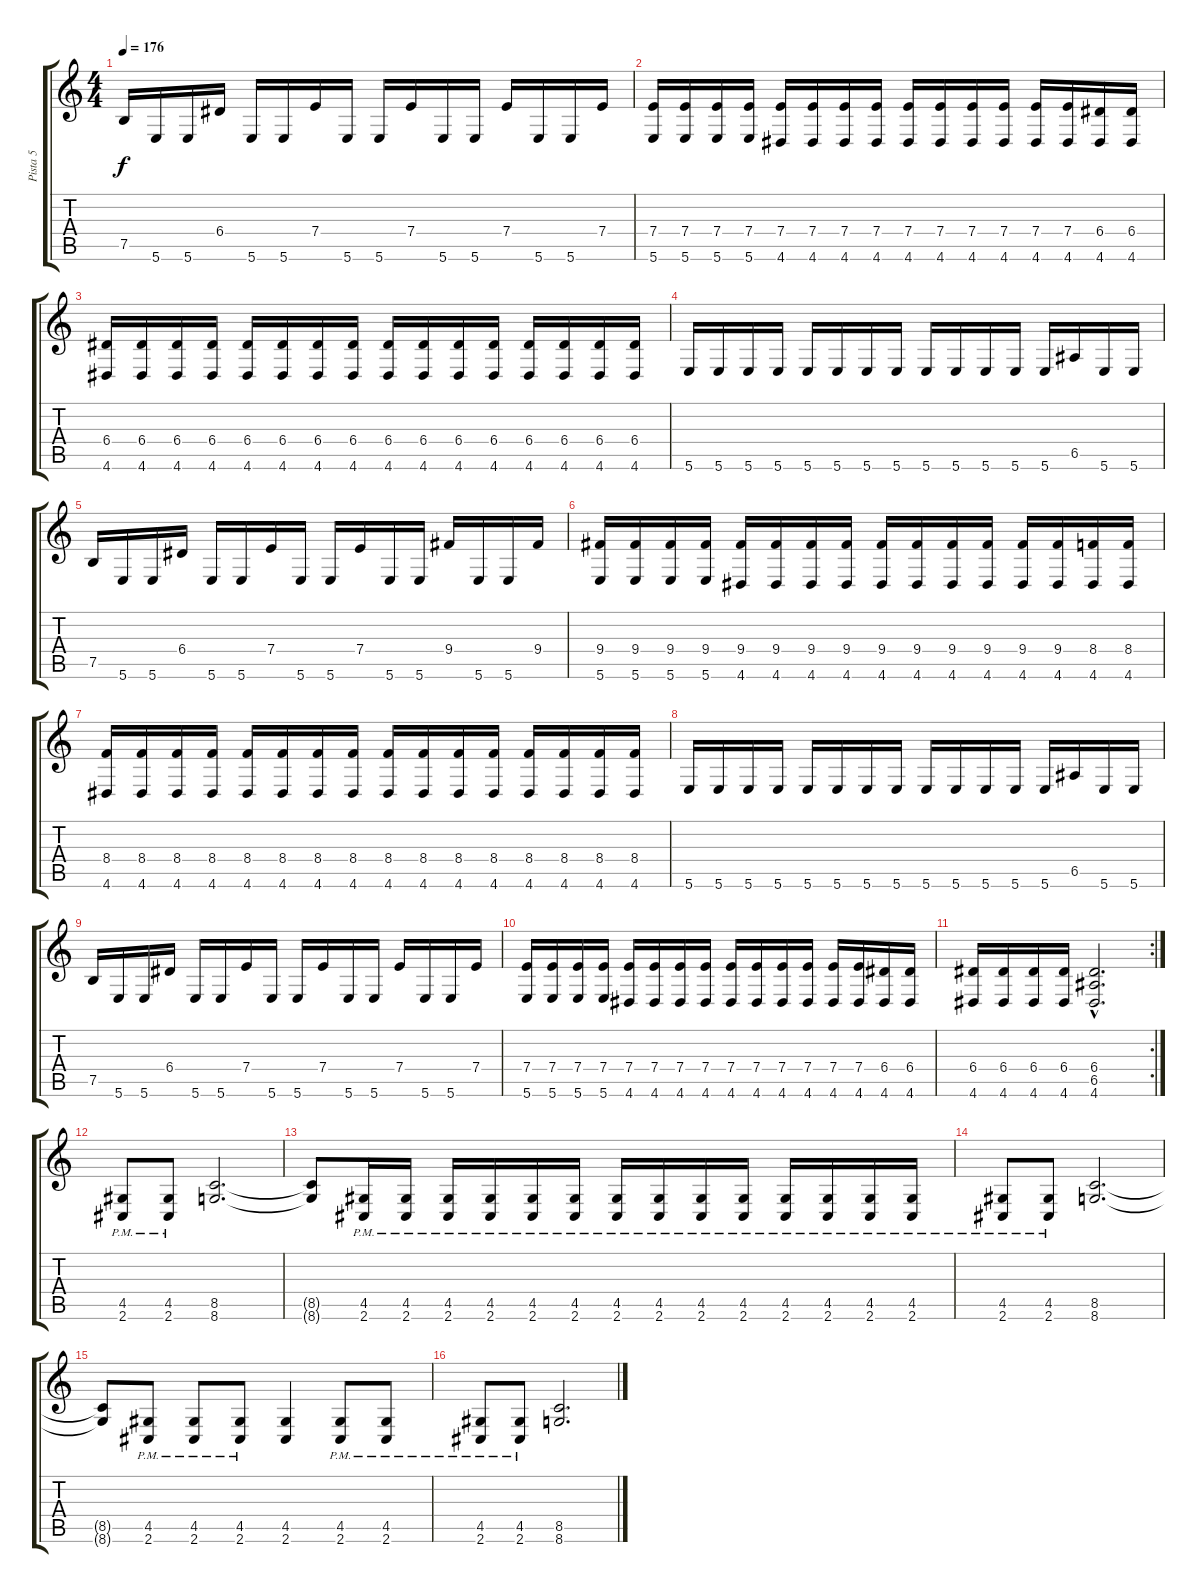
\track ("Pista 5" "Pista 5") {instrument distortionguitar}
\staff {score tabs}
\tuning (B3 Gb3 D3 A2 E2 B1) {hide}
\ts (4 4)
\tempo 176
\clef g2
\ks c
7.5.16{dy f} 5.6.16 5.6.16 6.4.16 5.6.16 5.6.16 7.4.16 5.6.16 5.6.16 7.4.16 5.6.16 5.6.16 7.4.16 5.6.16 5.6.16 7.4.16 |
(7.4 5.6).16 (7.4 5.6).16 (7.4 5.6).16 (7.4 5.6).16 (7.4 4.6).16 (7.4 4.6).16 (7.4 4.6).16 (7.4 4.6).16 (7.4 4.6).16 (7.4 4.6).16 (7.4 4.6).16 (7.4 4.6).16 (7.4 4.6).16 (7.4 4.6).16 (6.4 4.6).16 (6.4 4.6).16 |
(6.4 4.6).16 (6.4 4.6).16 (6.4 4.6).16 (6.4 4.6).16 (6.4 4.6).16 (6.4 4.6).16 (6.4 4.6).16 (6.4 4.6).16 (6.4 4.6).16 (6.4 4.6).16 (6.4 4.6).16 (6.4 4.6).16 (6.4 4.6).16 (6.4 4.6).16 (6.4 4.6).16 (6.4 4.6).16 |
5.6.16 5.6.16 5.6.16 5.6.16 5.6.16 5.6.16 5.6.16 5.6.16 5.6.16 5.6.16 5.6.16 5.6.16 5.6.16 6.5.16 5.6.16 5.6.16 |
7.5.16 5.6.16 5.6.16 6.4.16 5.6.16 5.6.16 7.4.16 5.6.16 5.6.16 7.4.16 5.6.16 5.6.16 9.4.16 5.6.16 5.6.16 9.4.16 |
(9.4 5.6).16 (9.4 5.6).16 (9.4 5.6).16 (9.4 5.6).16 (9.4 4.6).16 (9.4 4.6).16 (9.4 4.6).16 (9.4 4.6).16 (9.4 4.6).16 (9.4 4.6).16 (9.4 4.6).16 (9.4 4.6).16 (9.4 4.6).16 (9.4 4.6).16 (8.4 4.6).16 (8.4 4.6).16 |
(8.4 4.6).16 (8.4 4.6).16 (8.4 4.6).16 (8.4 4.6).16 (8.4 4.6).16 (8.4 4.6).16 (8.4 4.6).16 (8.4 4.6).16 (8.4 4.6).16 (8.4 4.6).16 (8.4 4.6).16 (8.4 4.6).16 (8.4 4.6).16 (8.4 4.6).16 (8.4 4.6).16 (8.4 4.6).16 |
5.6.16 5.6.16 5.6.16 5.6.16 5.6.16 5.6.16 5.6.16 5.6.16 5.6.16 5.6.16 5.6.16 5.6.16 5.6.16 6.5.16 5.6.16 5.6.16 |
7.5.16 5.6.16 5.6.16 6.4.16 5.6.16 5.6.16 7.4.16 5.6.16 5.6.16 7.4.16 5.6.16 5.6.16 7.4.16 5.6.16 5.6.16 7.4.16 |
(7.4 5.6).16 (7.4 5.6).16 (7.4 5.6).16 (7.4 5.6).16 (7.4 4.6).16 (7.4 4.6).16 (7.4 4.6).16 (7.4 4.6).16 (7.4 4.6).16 (7.4 4.6).16 (7.4 4.6).16 (7.4 4.6).16 (7.4 4.6).16 (7.4 4.6).16 (6.4 4.6).16 (6.4 4.6).16 |
\rc 2
(6.4 4.6).16 (6.4 4.6).16 (6.4 4.6).16 (6.4 4.6).16 (6.4{hac} 6.5{hac} 4.6{hac}).2{d} |
(4.5{pm} 2.6{pm}).8 (4.5{pm} 2.6{pm}).8 (8.5 8.6).2{d} |
(8.5{t} 8.6{t}).8 (4.5{pm} 2.6{pm}).16 (4.5{pm} 2.6{pm}).16 (4.5{pm} 2.6{pm}).16 (4.5{pm} 2.6{pm}).16 (4.5{pm} 2.6{pm}).16 (4.5{pm} 2.6{pm}).16 (4.5{pm} 2.6{pm}).16 (4.5{pm} 2.6{pm}).16 (4.5{pm} 2.6{pm}).16 (4.5{pm} 2.6{pm}).16 (4.5{pm} 2.6{pm}).16 (4.5{pm} 2.6{pm}).16 (4.5{pm} 2.6{pm}).16 (4.5{pm} 2.6{pm}).16 |
(4.5{pm} 2.6{pm}).8 (4.5{pm} 2.6{pm}).8 (8.5 8.6).2{d} |
(8.5{t} 8.6{t}).8 (4.5{pm} 2.6{pm}).8 (4.5{pm} 2.6{pm}).8 (4.5{pm} 2.6{pm}).8 (4.5 2.6).4 (4.5{pm} 2.6{pm}).8 (4.5{pm} 2.6{pm}).8 |
(4.5{pm} 2.6{pm}).8 (4.5{pm} 2.6{pm}).8 (8.5 8.6).2{d}
